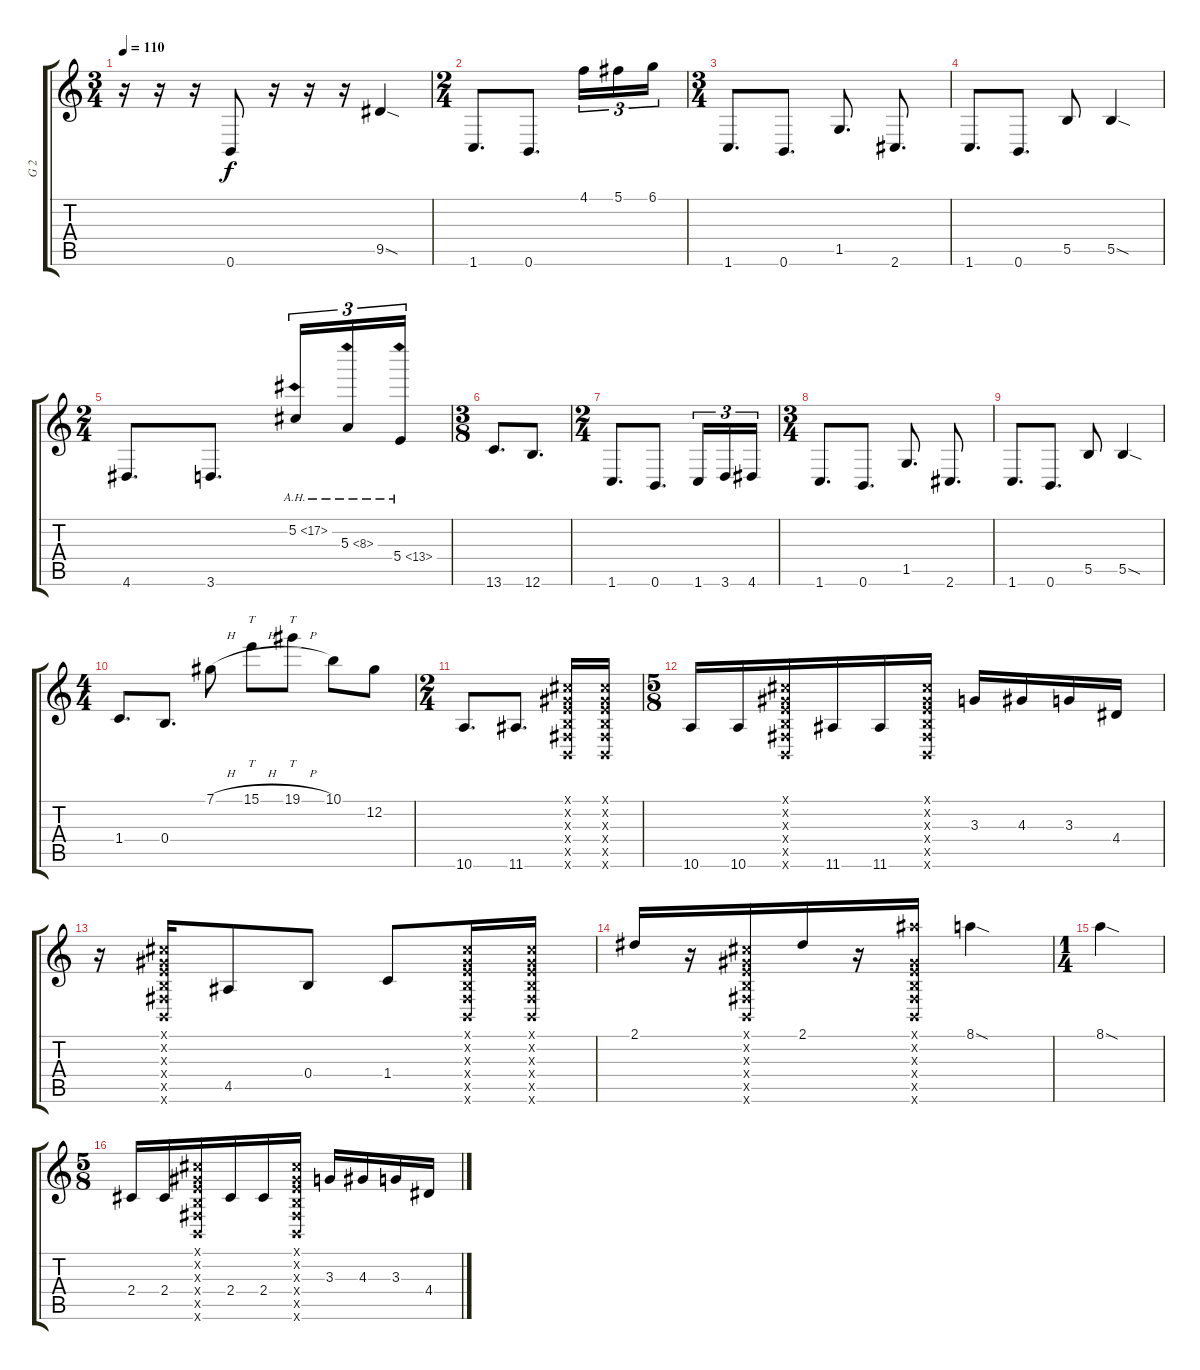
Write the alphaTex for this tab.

\track ("G 2" "G 2") {instrument distortionguitar}
\staff {score tabs}
\tuning (Db4 Ab3 E3 B2 Gb2 B1) {hide}
\ts (3 4)
\tempo 110
\clef g2
\ks c
r.16{dy f} r.16 r.16 0.6.8 r.16 r.16 r.16 9.5{sod}.4 |
\ts (2 4)
1.6.8{d} 0.6.8{d} 4.1.16{tu (3 2)} 5.1.16{tu (3 2)} 6.1.16{tu (3 2)} |
\ts (3 4)
1.6.8{d} 0.6.8{d} 1.5.8{d} 2.6.8{d} |
1.6.8{d} 0.6.8{d} 5.5.8 5.5{sod}.4 |
\ts (2 4)
4.6.8{d} 3.6.8{d} 5.2{ah 12}.16{tu (3 2)} 5.3{ah 3}.16{tu (3 2)} 5.4{ah 8}.16{tu (3 2)} |
\ts (3 8)
13.6.8{d} 12.6.8{d} |
\ts (2 4)
1.6.8{d} 0.6.8{d} 1.6.16{tu (3 2)} 3.6.16{tu (3 2)} 4.6.16{tu (3 2)} |
\ts (3 4)
1.6.8{d} 0.6.8{d} 1.5.8{d} 2.6.8{d} |
1.6.8{d} 0.6.8{d} 5.5.8 5.5{sod}.4 |
\ts (4 4)
1.4.8{d} 0.4.8{d} 7.1{h}.8 15.1{h}.8{tt} 19.1{h}.8{tt} 10.1.8 12.2.8 |
\ts (2 4)
10.6.8{d} 11.6.8{d} (0.1{x} 0.2{x} 0.3{x} 0.4{x} 0.5{x} 0.6{x}).16 (0.1{x} 0.2{x} 0.3{x} 0.4{x} 0.5{x} 0.6{x}).16 |
\ts (5 8)
10.6.16 10.6.16 (0.1{x} 0.2{x} 0.3{x} 0.4{x} 0.5{x} 0.6{x}).16 11.6.16 11.6.16 (0.1{x} 0.2{x} 0.3{x} 0.4{x} 0.5{x} 0.6{x}).16 3.3.16 4.3.16 3.3.16 4.4.16 |
r.16 (0.1{x} 0.2{x} 0.3{x} 0.4{x} 0.5{x} 0.6{x}).16 4.5.8 0.4.8 1.4.8 (0.1{x} 0.2{x} 0.3{x} 0.4{x} 0.5{x} 0.6{x}).16 (0.1{x} 0.2{x} 0.3{x} 0.4{x} 0.5{x} 0.6{x}).16 |
2.1.16 r.16 (0.1{x} 0.2{x} 0.3{x} 0.4{x} 0.5{x} 0.6{x}).16 2.1.16 r.16 (9.1{x} 0.2{x} 0.3{x} 0.4{x} 0.5{x} 0.6{x}).16 8.1{sod}.4 |
\ts (1 4)
8.1{sod}.4 |
\ts (5 8)
2.4.16 2.4.16 (0.1{x} 0.2{x} 0.3{x} 0.4{x} 0.5{x} 0.6{x}).16 2.4.16 2.4.16 (0.1{x} 0.2{x} 0.3{x} 0.4{x} 0.5{x} 0.6{x}).16 3.3.16 4.3.16 3.3.16 4.4.16
